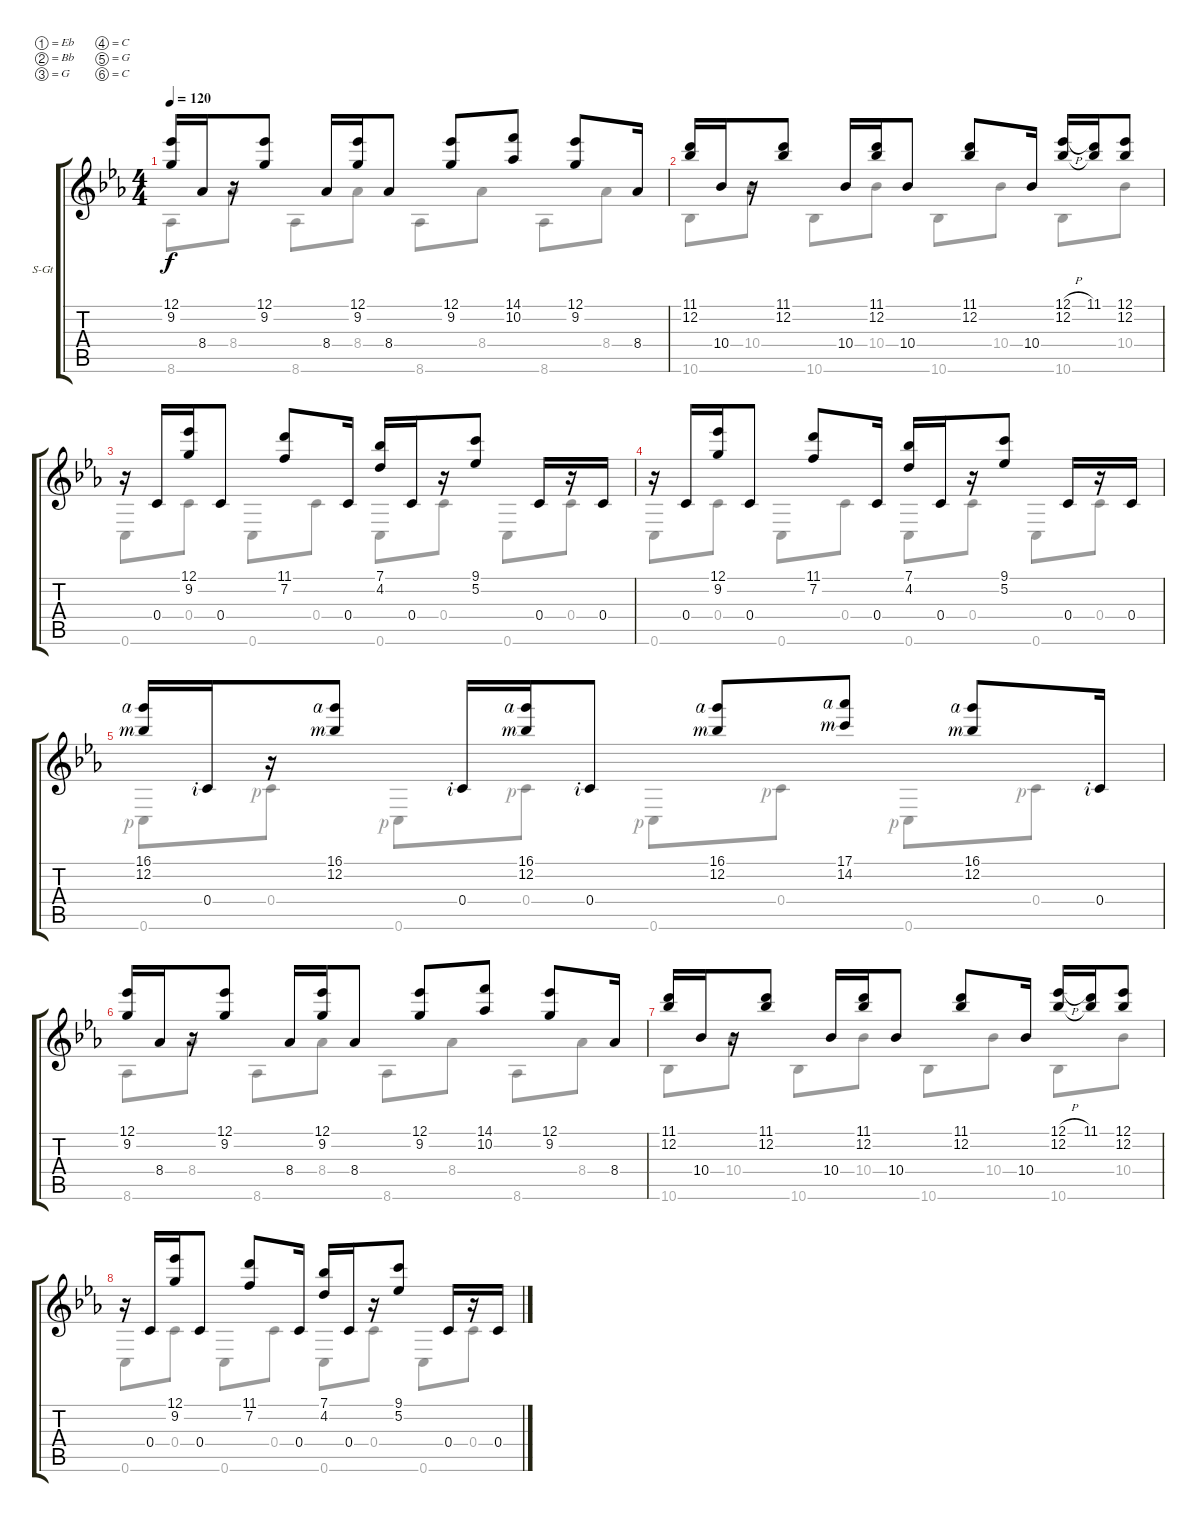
\bracketExtendMode groupsimilarinstruments
\firstSystemTrackNameOrientation horizontal
\otherSystemsTrackNameOrientation horizontal
\track ("Track 1" "S-Gt") {instrument acousticguitarsteel}
\staff {score tabs}
\tuning (Eb4 Bb3 G3 C3 G2 C2)
\voice
\ts (4 4)
\tempo 120
\clef g2
\ks cminor
(12.1 9.2).16{dy f} 8.4.16 r.16 (12.1 9.2).8 8.4.16 (12.1 9.2).16 8.4.8 (12.1 9.2).8 (14.1 10.2).8 (12.1 9.2).8 8.4.16 |
(11.1 12.2).16 10.4.16 r.16 (11.1 12.2).8 10.4.16 (11.1 12.2).16 10.4.8 (11.1 12.2).8 10.4.16 (12.1{h} 12.2).16 (11.1 12.2{t}).16 (12.1 12.2).8 |
r.16 0.4.16 (12.1 9.2).16 0.4.8 (11.1 7.2).8 0.4.16 (7.1 4.2).16 0.4.16 r.16 (9.1 5.2).8 0.4.16 r.16 0.4.16 |
r.16 0.4.16 (12.1 9.2).16 0.4.8 (11.1 7.2).8 0.4.16 (7.1 4.2).16 0.4.16 r.16 (9.1 5.2).8 0.4.16 r.16 0.4.16 |
(16.1{rf 4} 12.2{rf 3}).16 0.4{rf 2}.16 r.16 (16.1{rf 4} 12.2{rf 3}).8 0.4{rf 2}.16 (16.1{rf 4} 12.2{rf 3}).16 0.4{rf 2}.8 (16.1{rf 4} 12.2{rf 3}).8 (17.1{rf 4} 14.2{rf 3}).8 (16.1{rf 4} 12.2{rf 3}).8 0.4{rf 2}.16 |
(12.1 9.2).16 8.4.16 r.16 (12.1 9.2).8 8.4.16 (12.1 9.2).16 8.4.8 (12.1 9.2).8 (14.1 10.2).8 (12.1 9.2).8 8.4.16 |
(11.1 12.2).16 10.4.16 r.16 (11.1 12.2).8 10.4.16 (11.1 12.2).16 10.4.8 (11.1 12.2).8 10.4.16 (12.1{h} 12.2).16 (11.1 12.2{t}).16 (12.1 12.2).8 |
r.16 0.4.16 (12.1 9.2).16 0.4.8 (11.1 7.2).8 0.4.16 (7.1 4.2).16 0.4.16 r.16 (9.1 5.2).8 0.4.16 r.16 0.4.16
\voice
\clef g2
\ottava regular
\simile none
\ks cminor
8.6.8{dy f} 8.4.8 8.6.8 8.4.8 8.6.8 8.4.8 8.6.8 8.4.8 |
10.6.8 10.4.8 10.6.8 10.4.8 10.6.8 10.4.8 10.6.8 10.4.8 |
0.6.8 0.4.8 0.6.8 0.4.8 0.6.8 0.4.8 0.6.8 0.4.8 |
0.6.8 0.4.8 0.6.8 0.4.8 0.6.8 0.4.8 0.6.8 0.4.8 |
0.6{rf 1}.8 0.4{rf 1}.8 0.6{rf 1}.8 0.4{rf 1}.8 0.6{rf 1}.8 0.4{rf 1}.8 0.6{rf 1}.8 0.4{rf 1}.8 |
8.6.8 8.4.8 8.6.8 8.4.8 8.6.8 8.4.8 8.6.8 8.4.8 |
10.6.8 10.4.8 10.6.8 10.4.8 10.6.8 10.4.8 10.6.8 10.4.8 |
0.6.8 0.4.8 0.6.8 0.4.8 0.6.8 0.4.8 0.6.8 0.4.8
